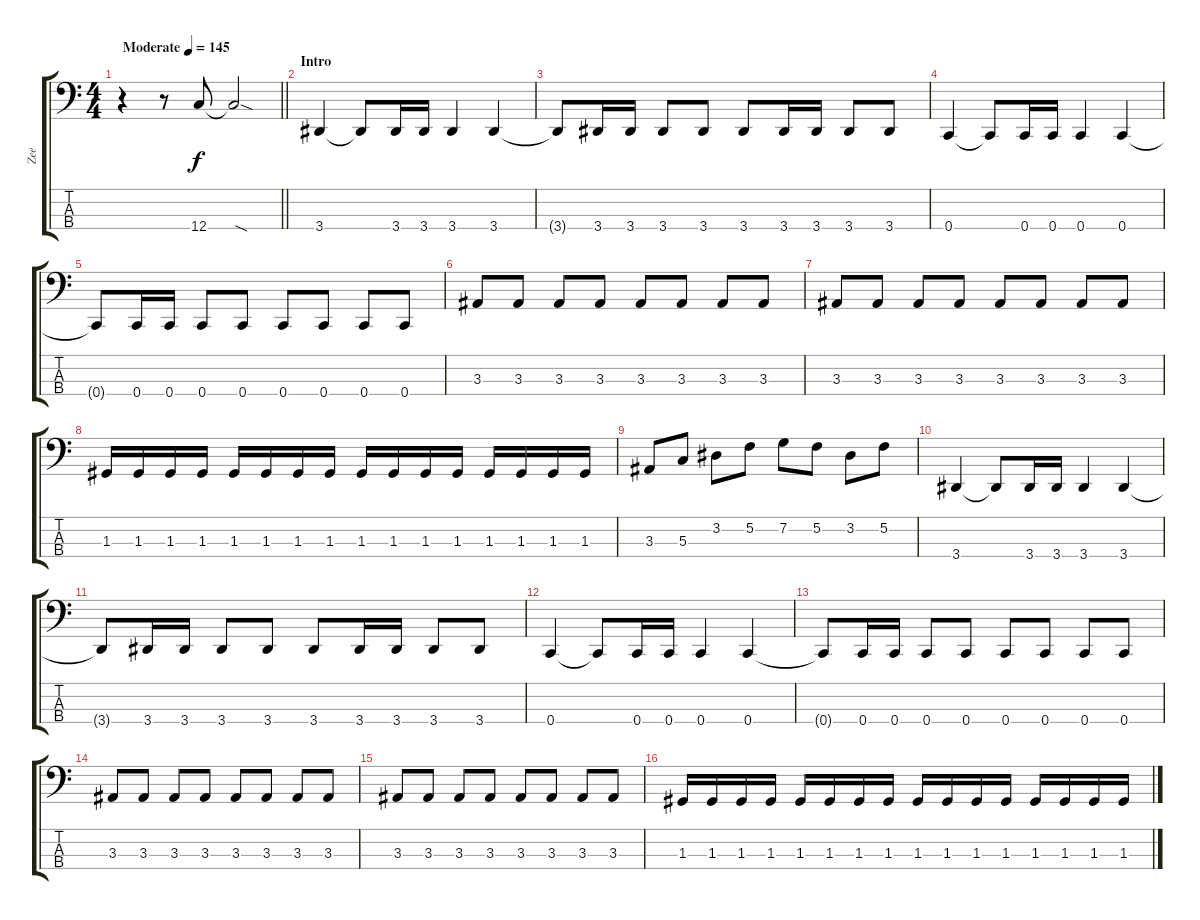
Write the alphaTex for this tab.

\track ("Zee" "Zee") {instrument electricbassfinger}
\staff {score tabs}
\tuning (F2 C2 G1 C1) {hide}
\ts (4 4)
\tempo (145 "Moderate")
\clef f4
\barLineRight lightlight
\ks c
r.4{dy f instrument electricbassfinger} r.8 12.4.8 12.4{sod t}.2 |
\section ("" "Intro")
3.4.4 3.4{t}.8 3.4.16 3.4.16 3.4.4 3.4.4 |
3.4{t}.8 3.4.16 3.4.16 3.4.8 3.4.8 3.4.8 3.4.16 3.4.16 3.4.8 3.4.8 |
0.4.4 0.4{t}.8 0.4.16 0.4.16 0.4.4 0.4.4 |
0.4{t}.8 0.4.16 0.4.16 0.4.8 0.4.8 0.4.8 0.4.8 0.4.8 0.4.8 |
3.3.8 3.3.8 3.3.8 3.3.8 3.3.8 3.3.8 3.3.8 3.3.8 |
3.3.8 3.3.8 3.3.8 3.3.8 3.3.8 3.3.8 3.3.8 3.3.8 |
1.3.16 1.3.16 1.3.16 1.3.16 1.3.16 1.3.16 1.3.16 1.3.16 1.3.16 1.3.16 1.3.16 1.3.16 1.3.16 1.3.16 1.3.16 1.3.16 |
3.3.8 5.3.8 3.2.8 5.2.8 7.2.8 5.2.8 3.2.8 5.2.8 |
3.4.4 3.4{t}.8 3.4.16 3.4.16 3.4.4 3.4.4 |
3.4{t}.8 3.4.16 3.4.16 3.4.8 3.4.8 3.4.8 3.4.16 3.4.16 3.4.8 3.4.8 |
0.4.4 0.4{t}.8 0.4.16 0.4.16 0.4.4 0.4.4 |
0.4{t}.8 0.4.16 0.4.16 0.4.8 0.4.8 0.4.8 0.4.8 0.4.8 0.4.8 |
3.3.8 3.3.8 3.3.8 3.3.8 3.3.8 3.3.8 3.3.8 3.3.8 |
3.3.8 3.3.8 3.3.8 3.3.8 3.3.8 3.3.8 3.3.8 3.3.8 |
1.3.16 1.3.16 1.3.16 1.3.16 1.3.16 1.3.16 1.3.16 1.3.16 1.3.16 1.3.16 1.3.16 1.3.16 1.3.16 1.3.16 1.3.16 1.3.16
